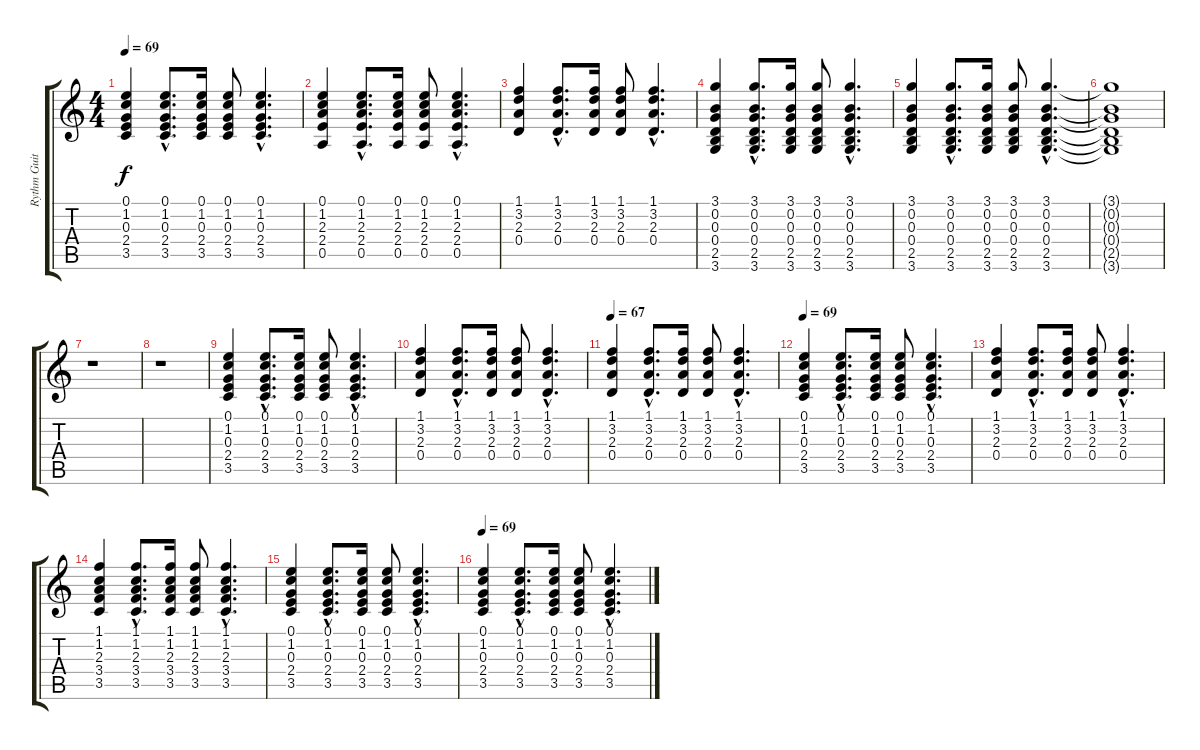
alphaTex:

\track ("Rythm Guitar" "Rythm Guit") {instrument acousticguitarsteel}
\staff {score tabs}
\tuning (E4 B3 G3 D3 A2 E2) {hide}
\ts (4 4)
\tempo 69
\clef g2
\ks c
(0.1 1.2 0.3 2.4 3.5).4{dy f} (0.1{hac} 1.2{hac} 0.3{hac} 2.4{hac} 3.5{hac}).8{d} (0.1 1.2 0.3 2.4 3.5).16 (0.1 1.2 0.3 2.4 3.5).8 (0.1{hac} 1.2{hac} 0.3{hac} 2.4{hac} 3.5{hac}).4{d} |
(0.1 1.2 2.3 2.4 0.5).4 (0.1{hac} 1.2{hac} 2.3{hac} 2.4{hac} 0.5{hac}).8{d} (0.1 1.2 2.3 2.4 0.5).16 (0.1 1.2 2.3 2.4 0.5).8 (0.1{hac} 1.2{hac} 2.3{hac} 2.4{hac} 0.5{hac}).4{d} |
(1.1 3.2 2.3 0.4).4 (1.1{hac} 3.2{hac} 2.3{hac} 0.4{hac}).8{d} (1.1 3.2 2.3 0.4).16 (1.1 3.2 2.3 0.4).8 (1.1{hac} 3.2{hac} 2.3{hac} 0.4{hac}).4{d} |
(3.1 0.2 0.3 0.4 2.5 3.6).4 (3.1{hac} 0.2{hac} 0.3{hac} 0.4{hac} 2.5{hac} 3.6{hac}).8{d} (3.1 0.2 0.3 0.4 2.5 3.6).16 (3.1 0.2 0.3 0.4 2.5 3.6).8 (3.1{hac} 0.2{hac} 0.3{hac} 0.4{hac} 2.5{hac} 3.6{hac}).4{d} |
(3.1 0.2 0.3 0.4 2.5 3.6).4 (3.1{hac} 0.2{hac} 0.3{hac} 0.4{hac} 2.5{hac} 3.6{hac}).8{d} (3.1 0.2 0.3 0.4 2.5 3.6).16 (3.1 0.2 0.3 0.4 2.5 3.6).8 (3.1{hac} 0.2{hac} 0.3{hac} 0.4{hac} 2.5{hac} 3.6{hac}).4{d} |
(3.1{t} 0.2{t} 0.3{t} 0.4{t} 2.5{t} 3.6{t}).1 |
r.1 |
r.1 |
(0.1 1.2 0.3 2.4 3.5).4 (0.1{hac} 1.2{hac} 0.3{hac} 2.4{hac} 3.5{hac}).8{d} (0.1 1.2 0.3 2.4 3.5).16 (0.1 1.2 0.3 2.4 3.5).8 (0.1{hac} 1.2{hac} 0.3{hac} 2.4{hac} 3.5{hac}).4{d} |
(1.1 3.2 2.3 0.4).4 (1.1{hac} 3.2{hac} 2.3{hac} 0.4{hac}).8{d} (1.1 3.2 2.3 0.4).16 (1.1 3.2 2.3 0.4).8 (1.1{hac} 3.2{hac} 2.3{hac} 0.4{hac}).4{d} |
\tempo 67
(1.1 3.2 2.3 0.4).4 (1.1{hac} 3.2{hac} 2.3{hac} 0.4{hac}).8{d} (1.1 3.2 2.3 0.4).16 (1.1 3.2 2.3 0.4).8 (1.1{hac} 3.2{hac} 2.3{hac} 0.4{hac}).4{d} |
\tempo 69
(0.1 1.2 0.3 2.4 3.5).4 (0.1{hac} 1.2{hac} 0.3{hac} 2.4{hac} 3.5{hac}).8{d} (0.1 1.2 0.3 2.4 3.5).16 (0.1 1.2 0.3 2.4 3.5).8 (0.1{hac} 1.2{hac} 0.3{hac} 2.4{hac} 3.5{hac}).4{d} |
(1.1 3.2 2.3 0.4).4 (1.1{hac} 3.2{hac} 2.3{hac} 0.4{hac}).8{d} (1.1 3.2 2.3 0.4).16 (1.1 3.2 2.3 0.4).8 (1.1{hac} 3.2{hac} 2.3{hac} 0.4{hac}).4{d} |
(1.1 1.2 2.3 3.4 3.5).4 (1.1{hac} 1.2{hac} 2.3{hac} 3.4{hac} 3.5{hac}).8{d} (1.1 1.2 2.3 3.4 3.5).16 (1.1 1.2 2.3 3.4 3.5).8 (1.1{hac} 1.2{hac} 2.3{hac} 3.4{hac} 3.5{hac}).4{d} |
(0.1 1.2 0.3 2.4 3.5).4 (0.1{hac} 1.2{hac} 0.3{hac} 2.4{hac} 3.5{hac}).8{d} (0.1 1.2 0.3 2.4 3.5).16 (0.1 1.2 0.3 2.4 3.5).8 (0.1{hac} 1.2{hac} 0.3{hac} 2.4{hac} 3.5{hac}).4{d} |
\tempo 69
(0.1 1.2 0.3 2.4 3.5).4 (0.1{hac} 1.2{hac} 0.3{hac} 2.4{hac} 3.5{hac}).8{d} (0.1 1.2 0.3 2.4 3.5).16 (0.1 1.2 0.3 2.4 3.5).8 (0.1{hac} 1.2{hac} 0.3{hac} 2.4{hac} 3.5{hac}).4{d}
